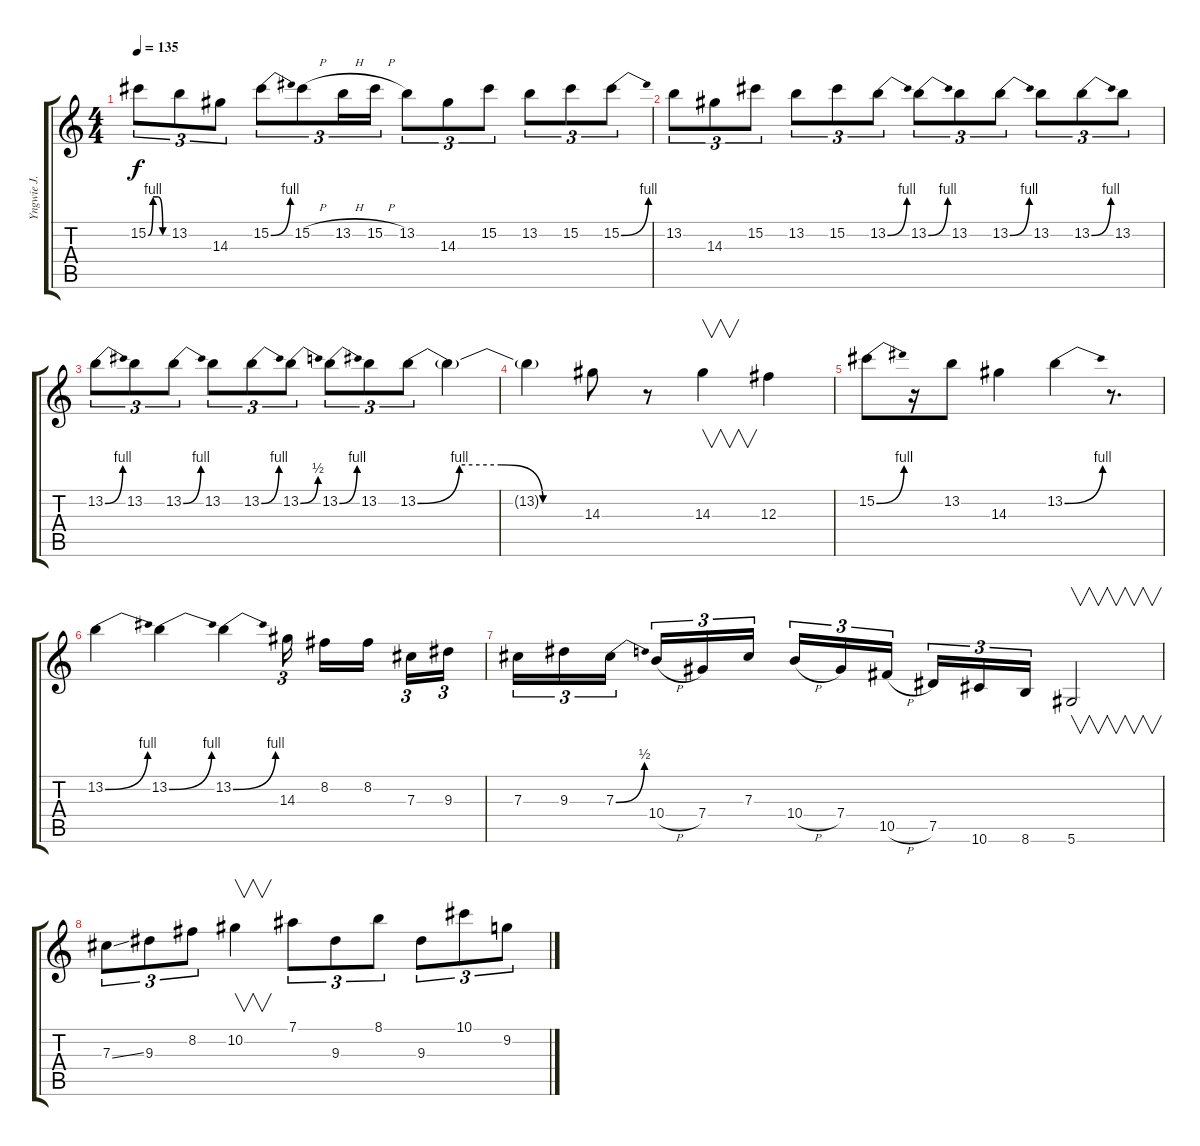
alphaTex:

\track ("Yngwie J. Malmsteen" "Yngwie J. ") {instrument overdrivenguitar}
\staff {score tabs}
\tuning (Eb4 Bb3 Gb3 Db3 Ab2 Eb2) {hide}
\ts (4 4)
\tempo 135
\clef g2
\ks c
15.2{be (custom 0 0 15 4 30 4 45 0 60 0)}.8{tu (3 2) dy f} 13.2.8{tu (3 2)} 14.3.8{tu (3 2)} 15.2{be (bend 0 0 60 4)}.8{tu (3 2)} 15.2{h}.8{tu (3 2)} 13.2{h}.16{tu (3 2)} 15.2{h}.16{tu (3 2)} 13.2.8{tu (3 2)} 14.3.8{tu (3 2)} 15.2.8{tu (3 2)} 13.2.8{tu (3 2)} 15.2.8{tu (3 2)} 15.2{be (bend 0 0 60 4)}.8{tu (3 2)} |
13.2.8{tu (3 2)} 14.3.8{tu (3 2)} 15.2.8{tu (3 2)} 13.2.8{tu (3 2)} 15.2.8{tu (3 2)} 13.2{be (bend 0 0 60 4)}.8{tu (3 2)} 13.2{be (bend 0 0 60 4)}.8{tu (3 2)} 13.2.8{tu (3 2)} 13.2{be (bend 0 0 60 4)}.8{tu (3 2)} 13.2.8{tu (3 2)} 13.2{be (bend 0 0 60 4)}.8{tu (3 2)} 13.2.8{tu (3 2)} |
13.2{be (bend 0 0 60 4)}.8{tu (3 2)} 13.2.8{tu (3 2)} 13.2{be (bend 0 0 60 4)}.8{tu (3 2)} 13.2.8{tu (3 2)} 13.2{be (bend 0 0 60 4)}.8{tu (3 2)} 13.2{be (bend 0 0 60 2)}.8{tu (3 2)} 13.2{be (bend 0 0 60 4)}.8{tu (3 2)} 13.2.8{tu (3 2)} 13.2{be (custom 0 0 15 4 30 4 45 0 60 0)}.8{tu (3 2)} 13.2{t}.4 |
13.2{t}.4 14.3.8 r.8 14.3.4{v} 12.3.4 |
15.2{be (bend 0 0 60 4)}.8 r.16 13.2.8 14.3.4 13.2{be (bend 0 0 60 4)}.4 r.8{d} |
13.2{be (bend 0 0 60 4)}.4 13.2{be (bend 0 0 60 4)}.4 13.2{be (bend 0 0 60 4)}.4 14.3.16{tu (3 2)} 8.2.16 8.2.16 7.3.16{tu (3 2)} 9.3.16{tu (3 2)} |
7.3.16{tu (3 2)} 9.3.16{tu (3 2)} 7.3{be (bend 0 0 60 2)}.16{tu (3 2)} 10.4{h}.16{tu (3 2)} 7.4.16{tu (3 2)} 7.3.16{tu (3 2)} 10.4{h}.16{tu (3 2)} 7.4.16{tu (3 2)} 10.5{h}.16{tu (3 2)} 7.5.16{tu (3 2)} 10.6.16{tu (3 2)} 8.6.16{tu (3 2)} 5.6.2{v} |
7.3{ss}.8{tu (3 2)} 9.3.8{tu (3 2)} 8.2.8{tu (3 2)} 10.2.4{v} 7.1.8{tu (3 2)} 9.3.8{tu (3 2)} 8.1.8{tu (3 2)} 9.3.8{tu (3 2)} 10.1.8{tu (3 2)} 9.2.8{tu (3 2)}
